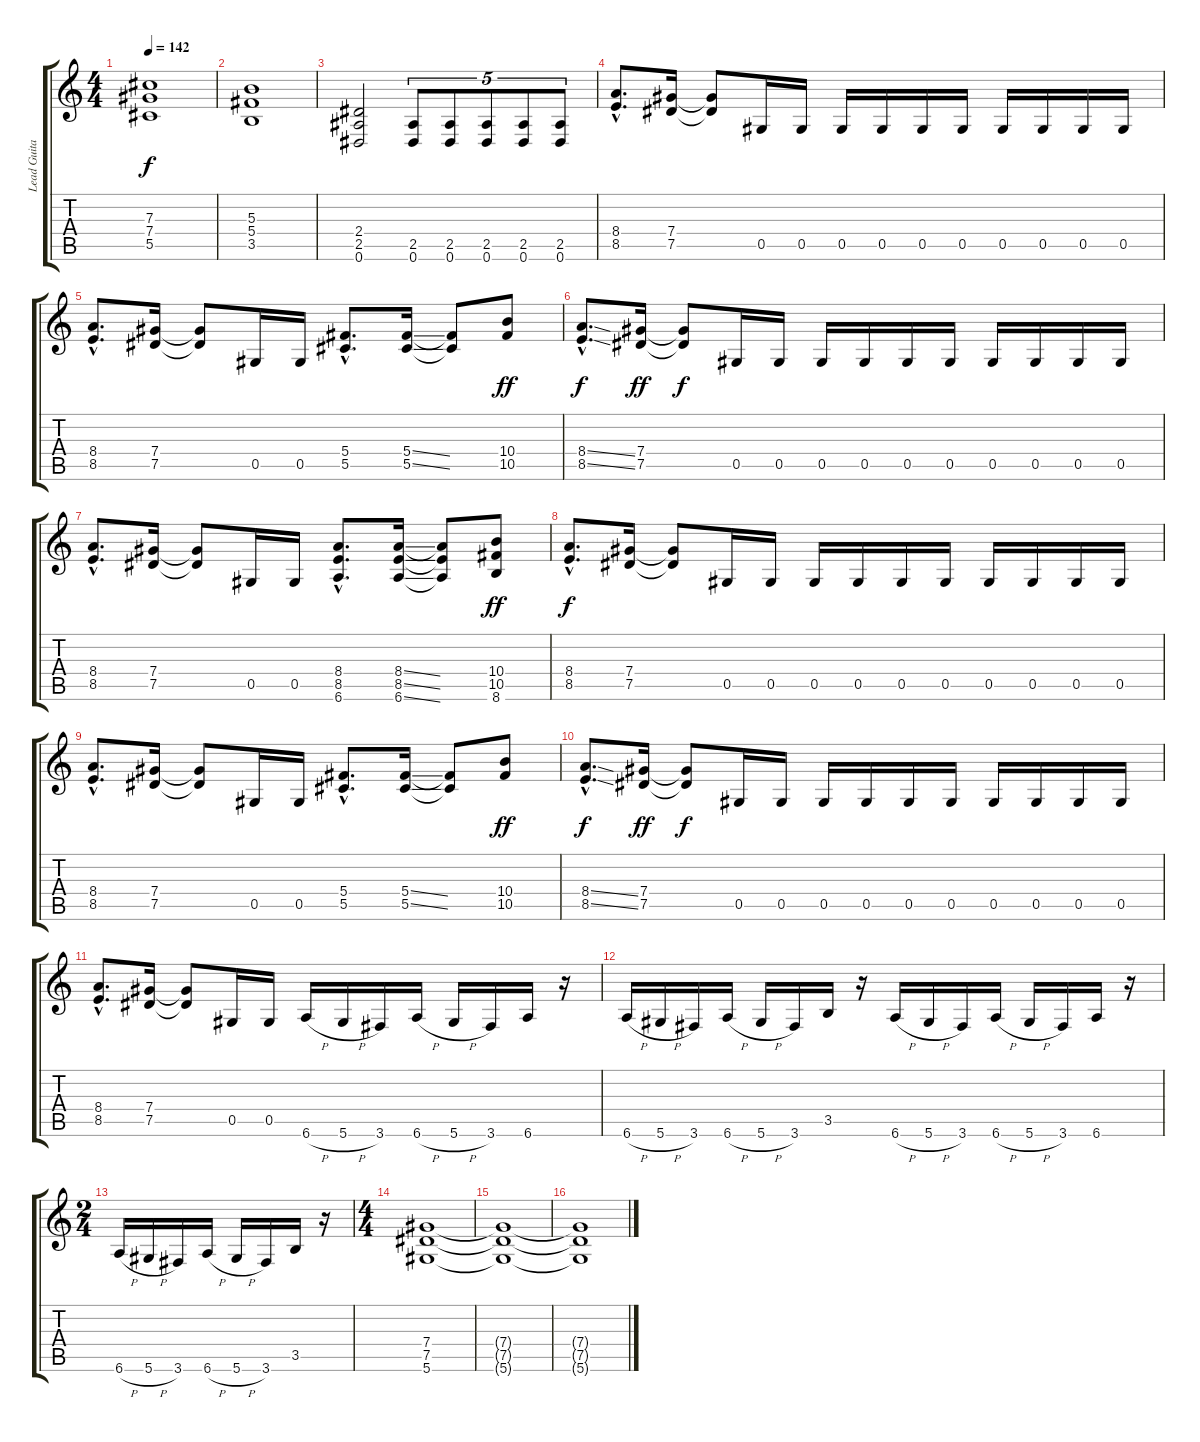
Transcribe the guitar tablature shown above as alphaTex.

\track ("Lead Guitar" "Lead Guita") {instrument overdrivenguitar}
\staff {score tabs}
\tuning (Eb4 Bb3 Gb3 Db3 Ab2 Eb2) {hide}
\ts (4 4)
\tempo 142
\clef g2
\ks c
(7.3 7.4 5.5).1{dy f} |
(5.3 5.4 3.5).1 |
(2.4 2.5 0.6).2 (2.5 0.6).8{tu (5 4)} (2.5 0.6).8{tu (5 4)} (2.5 0.6).8{tu (5 4)} (2.5 0.6).8{tu (5 4)} (2.5 0.6).8{tu (5 4)} |
(8.4{hac} 8.5{hac}).8{d} (7.4 7.5).16 (7.4{t} 7.5{t}).8 0.5.16 0.5.16 0.5.16 0.5.16 0.5.16 0.5.16 0.5.16 0.5.16 0.5.16 0.5.16 |
(8.4{hac} 8.5{hac}).8{d} (7.4 7.5).16 (7.4{t} 7.5{t}).8 0.5.16 0.5.16 (5.4{hac} 5.5{hac}).8{d} (5.4{ss} 5.5{ss}).16 (5.4{t} 5.5{t}).8 (10.4 10.5).8{dy ff} |
(8.4{ss hac} 8.5{ss hac}).8{d dy f} (7.4 7.5).16{dy ff} (7.4{t} 7.5{t}).8{dy f} 0.5.16 0.5.16 0.5.16 0.5.16 0.5.16 0.5.16 0.5.16 0.5.16 0.5.16 0.5.16 |
(8.4{hac} 8.5{hac}).8{d} (7.4 7.5).16 (7.4{t} 7.5{t}).8 0.5.16 0.5.16 (8.4{hac} 8.5{hac} 6.6{hac}).8{d} (8.4{ss} 8.5{ss} 6.6{ss}).16 (8.4{t} 8.5{t} 6.6{t}).8 (10.4 10.5 8.6).8{dy ff} |
(8.4{hac} 8.5{hac}).8{d dy f} (7.4 7.5).16 (7.4{t} 7.5{t}).8 0.5.16 0.5.16 0.5.16 0.5.16 0.5.16 0.5.16 0.5.16 0.5.16 0.5.16 0.5.16 |
(8.4{hac} 8.5{hac}).8{d} (7.4 7.5).16 (7.4{t} 7.5{t}).8 0.5.16 0.5.16 (5.4{hac} 5.5{hac}).8{d} (5.4{ss} 5.5{ss}).16 (5.4{t} 5.5{t}).8 (10.4 10.5).8{dy ff} |
(8.4{ss hac} 8.5{ss hac}).8{d dy f} (7.4 7.5).16{dy ff} (7.4{t} 7.5{t}).8{dy f} 0.5.16 0.5.16 0.5.16 0.5.16 0.5.16 0.5.16 0.5.16 0.5.16 0.5.16 0.5.16 |
(8.4{hac} 8.5{hac}).8{d} (7.4 7.5).16 (7.4{t} 7.5{t}).8 0.5.16 0.5.16 6.6{h}.16 5.6{h}.16 3.6.16 6.6{h}.16 5.6{h}.16 3.6.16 6.6.16 r.16 |
6.6{h}.16 5.6{h}.16 3.6.16 6.6{h}.16 5.6{h}.16 3.6.16 3.5.16 r.16 6.6{h}.16 5.6{h}.16 3.6.16 6.6{h}.16 5.6{h}.16 3.6.16 6.6.16 r.16 |
\ts (2 4)
6.6{h}.16 5.6{h}.16 3.6.16 6.6{h}.16 5.6{h}.16 3.6.16 3.5.16 r.16 |
\ts (4 4)
(7.4 7.5 5.6).1 |
(7.4{t} 7.5{t} 5.6{t}).1 |
(7.4{t} 7.5{t} 5.6{t}).1
